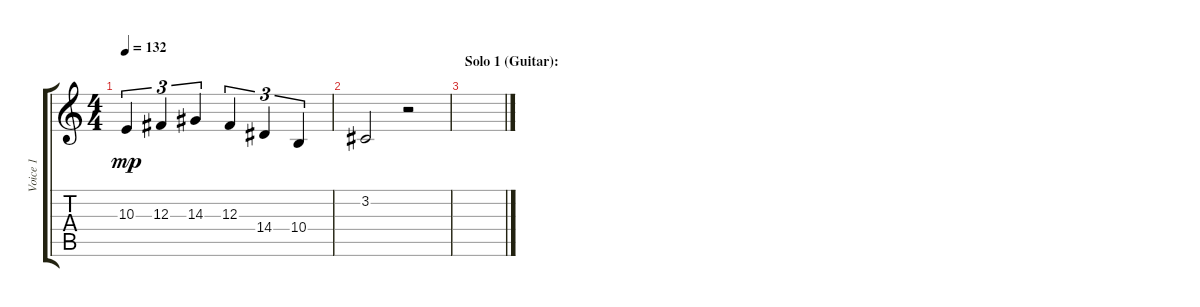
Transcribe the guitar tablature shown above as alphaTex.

\track ("Voice 1" "Voice 1") {instrument lead6voice}
\staff {score tabs}
\tuning (Eb4 Bb3 Gb3 Db3 Ab2 Eb2) {hide}
\ts (4 4)
\tempo 132
\clef g2
\ks c
10.3.4{tu (3 2) dy mp} 12.3.4{tu (3 2)} 14.3.4{tu (3 2)} 12.3.4{tu (3 2)} 14.4.4{tu (3 2)} 10.4.4{tu (3 2)} |
3.2.2 r.2 |
\section ("" "Solo 1 (Guitar):")
